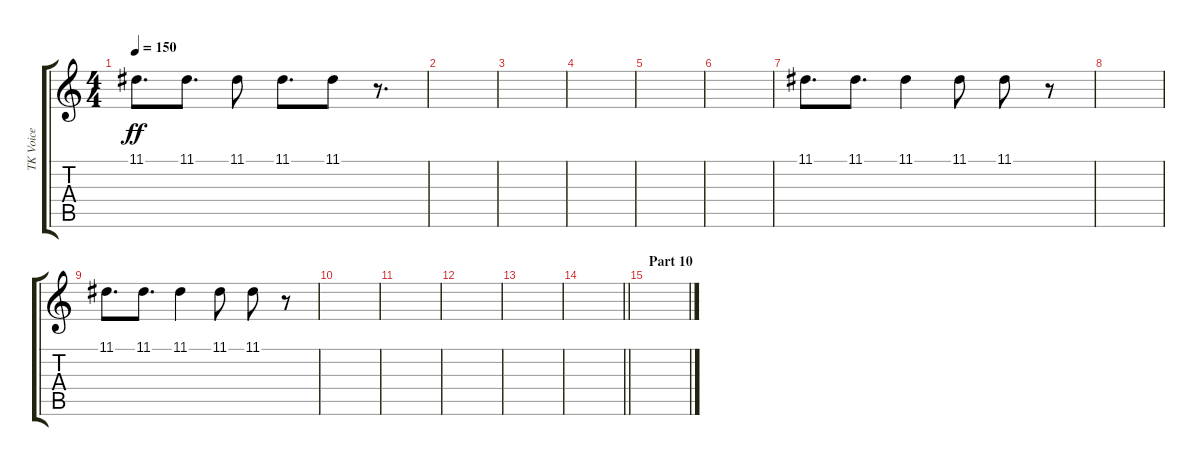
\track ("TK Voice" "TK Voice") {instrument synthvoice}
\staff {score tabs}
\tuning (E4 B3 G3 D3 A2 E2) {hide}
\ts (4 4)
\tempo 150
\clef g2
\ks c
11.1.8{d dy ff} 11.1.8{d} 11.1.8 11.1.8{d} 11.1.8 r.8{d} |
|
|
|
|
|
11.1.8{d} 11.1.8{d} 11.1.4 11.1.8 11.1.8 r.8 |
|
11.1.8{d} 11.1.8{d} 11.1.4 11.1.8 11.1.8 r.8 |
|
|
|
|
\barLineRight lightlight
|
\section ("" "Part 10")
